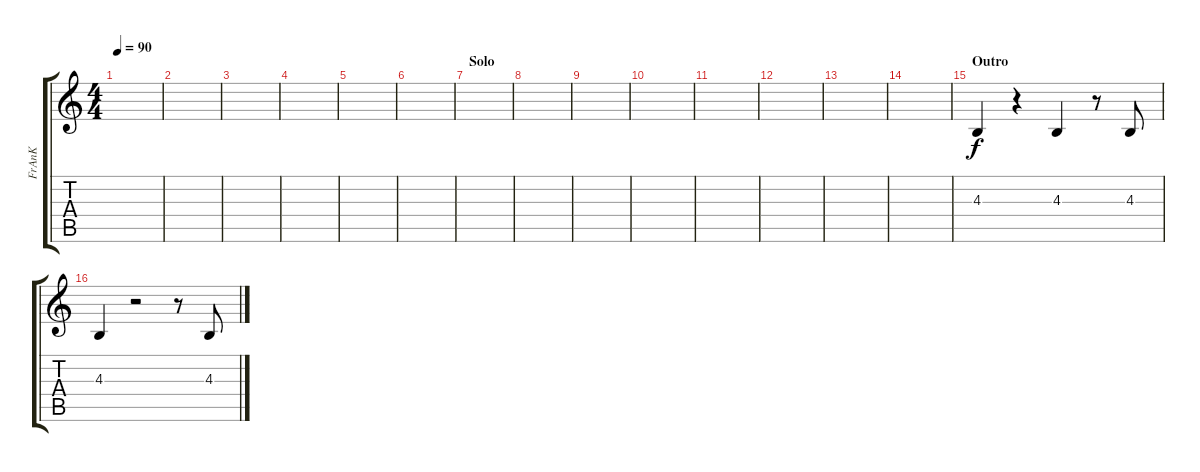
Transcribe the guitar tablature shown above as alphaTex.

\track ("FrAnK" "FrAnK") {instrument electricpiano1}
\staff {score tabs}
\tuning (E4 B3 G3 D3 A2 E2) {hide}
\ts (4 4)
\tempo 90
\clef g2
\ks c
|
|
|
|
|
|
\section ("" "Solo")
|
|
|
|
|
|
|
|
\section ("" "Outro")
4.3.4{dy f instrument electricpiano1} r.4 4.3.4 r.8 4.3.8 |
4.3.4 r.2 r.8 4.3.8
